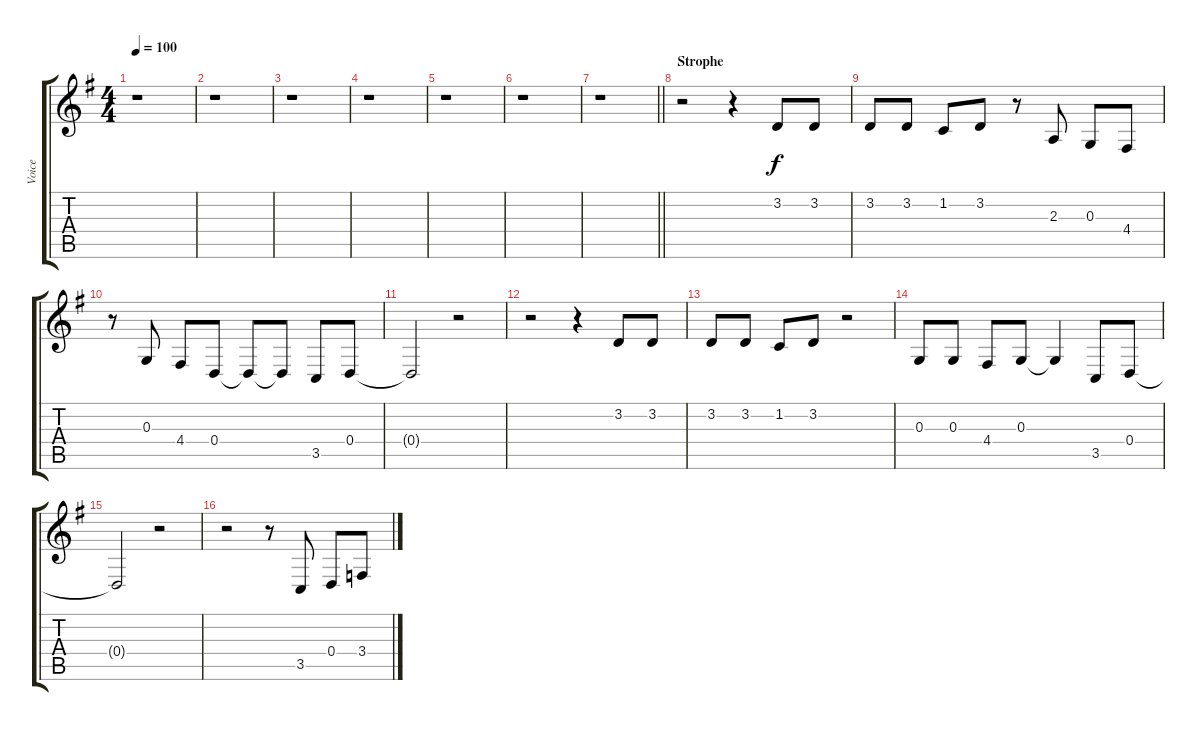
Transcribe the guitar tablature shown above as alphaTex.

\track ("Voice" "Voice") {instrument altosax}
\staff {score tabs}
\tuning (E4 B3 G3 D3 A2 E2) {hide}
\ts (4 4)
\tempo 100
\clef g2
\ks eminor
r.1{dy f} |
r.1 |
r.1 |
r.1 |
r.1 |
r.1 |
\barLineRight lightlight
r.1 |
\section ("" "Strophe")
r.2 r.4 3.2.8 3.2.8 |
3.2.8 3.2.8 1.2.8 3.2.8 r.8 2.3.8 0.3.8 4.4.8 |
r.8 0.3.8 4.4.8 0.4.8 0.4{t}.8 0.4{t}.8 3.5.8 0.4.8 |
0.4{t}.2 r.2 |
r.2 r.4 3.2.8 3.2.8 |
3.2.8 3.2.8 1.2.8 3.2.8 r.2 |
0.3.8 0.3.8 4.4.8 0.3.8 0.3{t}.4 3.5.8 0.4.8 |
0.4{t}.2 r.2 |
r.2 r.8 3.5.8 0.4.8 3.4{sl}.8
